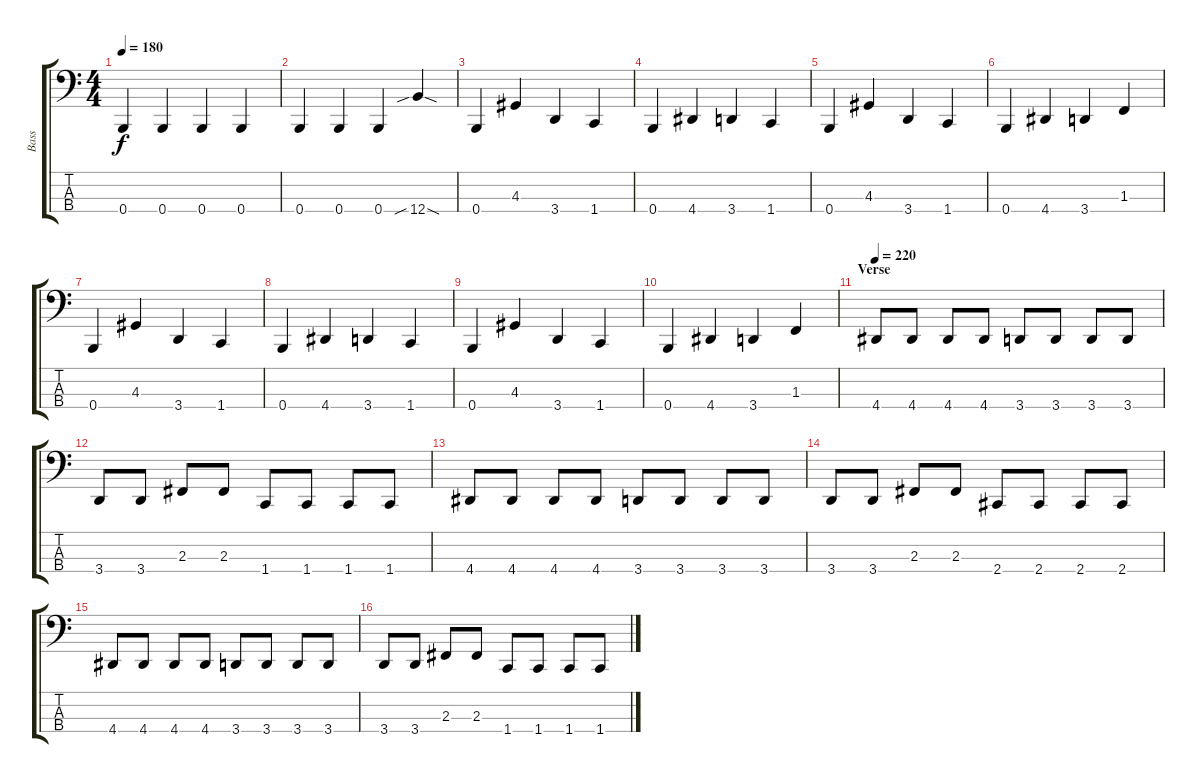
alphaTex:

\track ("Bass" "Bass") {instrument electricbassfinger}
\staff {score tabs}
\tuning (D2 A1 E1 B0) {hide}
\ts (4 4)
\tempo 180
\clef f4
\ks c
0.4.4{dy f} 0.4.4 0.4.4 0.4.4 |
0.4.4 0.4.4 0.4.4 12.4{sib sod}.4 |
0.4.4 4.3.4 3.4.4 1.4.4 |
0.4.4 4.4.4 3.4.4 1.4.4 |
0.4.4 4.3.4 3.4.4 1.4.4 |
0.4.4 4.4.4 3.4.4 1.3.4 |
0.4.4 4.3.4 3.4.4 1.4.4 |
0.4.4 4.4.4 3.4.4 1.4.4 |
0.4.4 4.3.4 3.4.4 1.4.4 |
0.4.4 4.4.4 3.4.4 1.3.4 |
\section ("" "Verse")
\tempo 220
4.4.8 4.4.8 4.4.8 4.4.8 3.4.8 3.4.8 3.4.8 3.4.8 |
3.4.8 3.4.8 2.3.8 2.3.8 1.4.8 1.4.8 1.4.8 1.4.8 |
4.4.8 4.4.8 4.4.8 4.4.8 3.4.8 3.4.8 3.4.8 3.4.8 |
3.4.8 3.4.8 2.3.8 2.3.8 2.4.8 2.4.8 2.4.8 2.4.8 |
4.4.8 4.4.8 4.4.8 4.4.8 3.4.8 3.4.8 3.4.8 3.4.8 |
3.4.8 3.4.8 2.3.8 2.3.8 1.4.8 1.4.8 1.4.8 1.4.8
